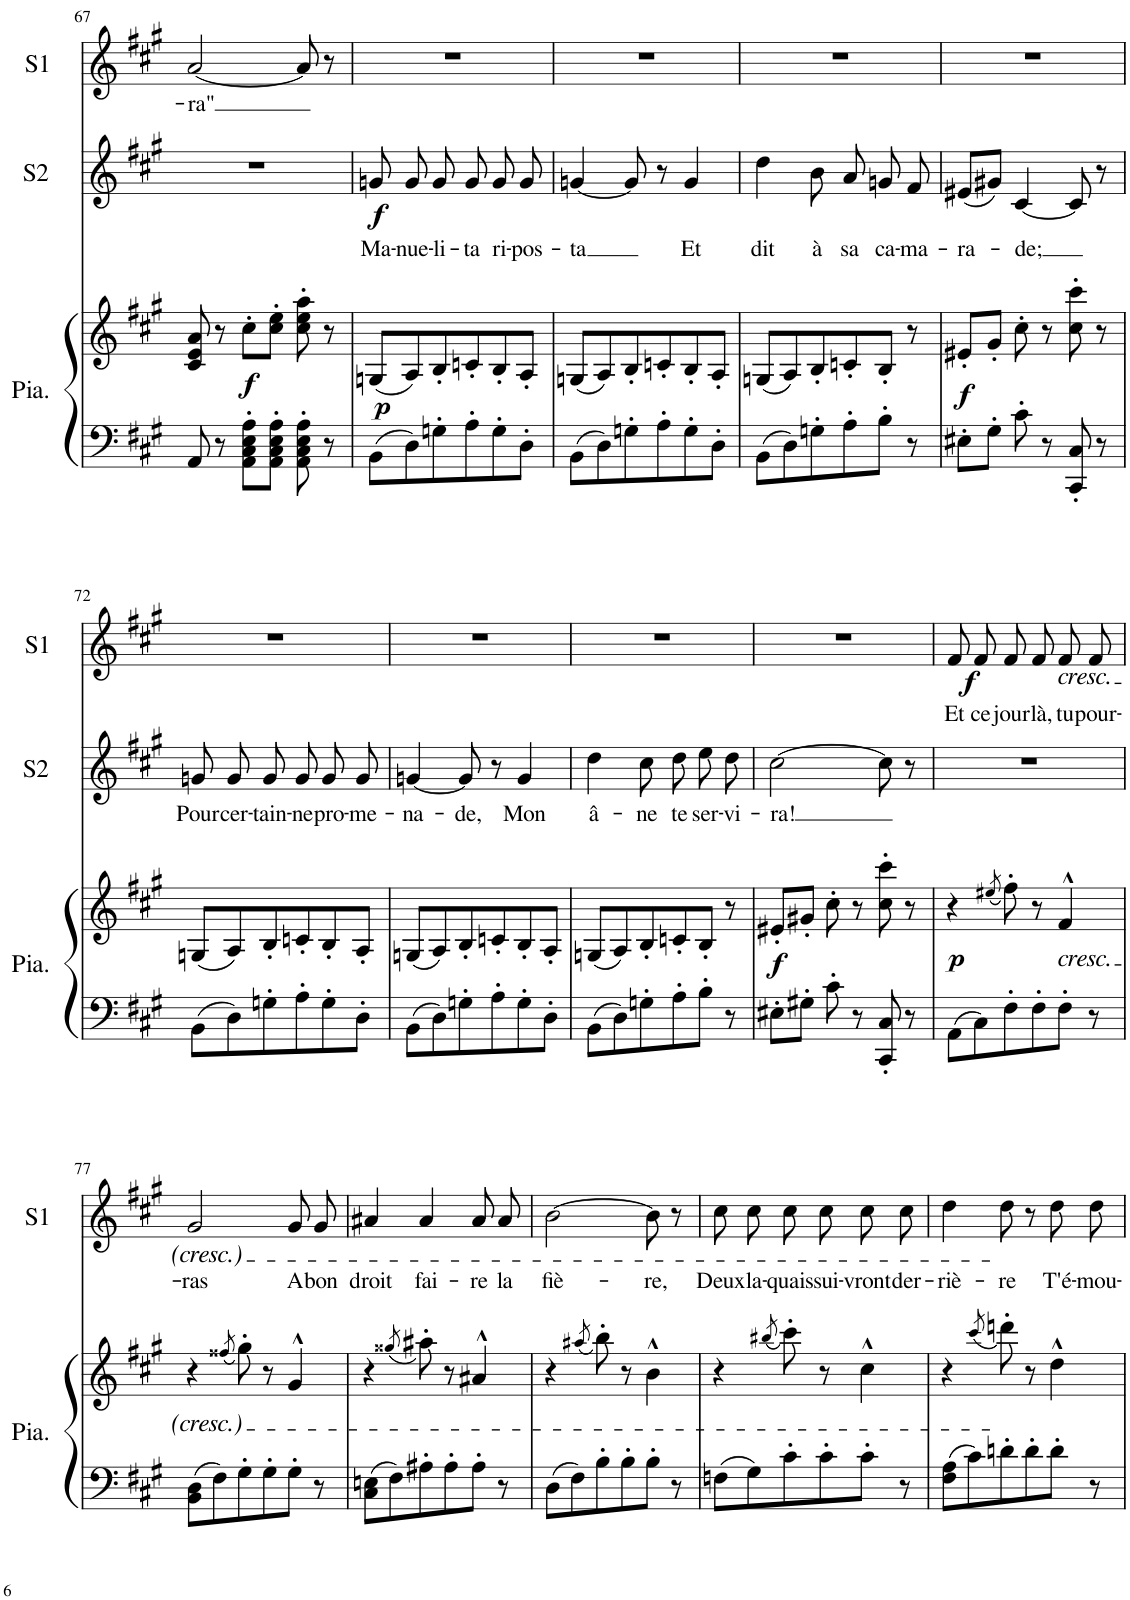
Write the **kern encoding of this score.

**kern	**kern	**dynam	**kern	**text	**dynam	**kern	**text	**dynam
*part3	*part3	*part3	*part2	*part2	*part2	*part1	*part1	*part1
*staff4	*staff3	*staff3/4	*staff2	*staff2	*staff2	*staff1	*staff1	*staff1
*I"Piano	*	*	*I"Soprano 2	*	*	*I"Soprano 1	*	*
*I'Pia.	*	*	*I'S2	*	*	*I'S1	*	*
!!LO:PB:g=z
*clefF4	*clefG2	*	*clefG2	*	*	*clefG2	*	*
*k[f#c#g#]	*k[f#c#g#]	*	*k[f#c#g#]	*	*	*k[f#c#g#]	*	*
*M3/4	*M3/4	*	*M3/4	*	*	*M3/4	*	*
=67	=67	=67	=67	=67	=67	=67	=67	=67
!	!	!	!	!	!	!	!LO:LY:b	!
8AA/	8c#/ 8e/ 8a/	.	2.r	.	.	[2a/	-ra"	.
8r	8r	.	.	.	.	.	.	.
!	!	!LO:DY:b	!	!	!	!	!	!
8AA\' 8C#\' 8E\' 8A\'L	8cc#'\L	f	.	.	.	.	.	.
8AA\' 8C#\' 8E\' 8A\'J	8cc#\' 8ee\'J	.	.	.	.	.	.	.
8AA\' 8C#\' 8E\' 8A\'	8cc#\' 8ee\' 8aa\'	.	.	.	.	8a/]	.	.
8r	8r	.	.	.	.	8r	.	.
=68	=68	=68	=68	=68	=68	=68	=68	=68
!	!	!LO:DY:b	!	!LO:LY:b	!LO:DY:b	!	!	!
8BB\L	(8Gn/L	p	8gn/	Ma-	f	2.r	.	.
!	!	!	!	!LO:LY:b	!	!	!	!
8D\	8A/)	.	8g/	-nue-	.	.	.	.
!	!	!	!	!LO:LY:b	!	!	!	!
8Gn'\	8B'/	.	8g/	-li-	.	.	.	.
!	!	!	!	!LO:LY:b	!	!	!	!
8A'\	8cn'/	.	8g/	-ta	.	.	.	.
!	!	!	!	!LO:LY:b	!	!	!	!
8G'\	8B'/	.	8g/	ri-	.	.	.	.
!	!	!	!	!LO:LY:b	!	!	!	!
8D'\J	8A'/J	.	8g/	-pos-	.	.	.	.
=69	=69	=69	=69	=69	=69	=69	=69	=69
!	!	!	!	!LO:LY:b	!	!	!	!
8BB\L	(8Gn/L	.	[4gn/	-ta	.	2.r	.	.
8D\	8A/)	.	.	.	.	.	.	.
8Gn'\	8B'/	.	8g/]	.	.	.	.	.
8A'\	8cn'/	.	8r	.	.	.	.	.
!	!	!	!	!LO:LY:b	!	!	!	!
8G'\	8B'/	.	4g/	Et	.	.	.	.
8D'\J	8A'/J	.	.	.	.	.	.	.
=70	=70	=70	=70	=70	=70	=70	=70	=70
!	!	!	!	!LO:LY:b	!	!	!	!
8BB\L	(8Gn/L	.	4dd\	dit	.	2.r	.	.
8D\	8A/)	.	.	.	.	.	.	.
!	!	!	!	!LO:LY:b	!	!	!	!
8Gn'\	8B'/	.	8b\	à	.	.	.	.
!	!	!	!	!LO:LY:b	!	!	!	!
8A'\	8cn'/	.	8a/	sa	.	.	.	.
!	!	!	!	!LO:LY:b	!	!	!	!
8B'\J	8B'/J	.	8gn/	ca-	.	.	.	.
!	!	!	!	!LO:LY:b	!	!	!	!
8r	8r	.	8f#/	-ma-	.	.	.	.
=71	=71	=71	=71	=71	=71	=71	=71	=71
!	!	!LO:DY:b	!	!LO:LY:b	!	!	!	!
8E#X'\L	8e#X'/L	f	(8e#X/L	-ra-	.	2.r	.	.
8G#'\J	8g#'/J	.	8g#X/J)	.	.	.	.	.
!	!	!	!	!LO:LY:b	!	!	!	!
8c#'\	8cc#'\	.	[4c#/	-de;	.	.	.	.
8r	8r	.	.	.	.	.	.	.
8CC#/' 8C#/'	8cc#\' 8ccc#\'	.	8c#/]	.	.	.	.	.
8r	8r	.	8r	.	.	.	.	.
!!LO:LB:g=z
=72	=72	=72	=72	=72	=72	=72	=72	=72
!	!	!	!	!LO:LY:b	!	!	!	!
8BB\L	(8Gn/L	.	8gn/	Pour	.	2.r	.	.
!	!	!	!	!LO:LY:b	!	!	!	!
8D\	8A/)	.	8g/	cer-	.	.	.	.
!	!	!	!	!LO:LY:b	!	!	!	!
8Gn'\	8B'/	.	8g/	-tain-	.	.	.	.
!	!	!	!	!LO:LY:b	!	!	!	!
8A'\	8cn'/	.	8g/	-ne	.	.	.	.
!	!	!	!	!LO:LY:b	!	!	!	!
8G'\	8B'/	.	8g/	pro-	.	.	.	.
!	!	!	!	!LO:LY:b	!	!	!	!
8D'\J	8A'/J	.	8g/	-me-	.	.	.	.
=73	=73	=73	=73	=73	=73	=73	=73	=73
!	!	!	!	!LO:LY:b	!	!	!	!
8BB\L	(8Gn/L	.	[4gn/	-na-	.	2.r	.	.
8D\	8A/)	.	.	.	.	.	.	.
!	!	!	!	!LO:LY:b	!	!	!	!
8Gn'\	8B'/	.	8g/]	-de,	.	.	.	.
8A'\	8cn'/	.	8r	.	.	.	.	.
!	!	!	!	!LO:LY:b	!	!	!	!
8G'\	8B'/	.	4g/	Mon	.	.	.	.
8D'\J	8A'/J	.	.	.	.	.	.	.
=74	=74	=74	=74	=74	=74	=74	=74	=74
!	!	!	!	!LO:LY:b	!	!	!	!
8BB\L	(8Gn/L	.	4dd\	â-	.	2.r	.	.
8D\	8A/)	.	.	.	.	.	.	.
!	!	!	!	!LO:LY:b	!	!	!	!
8Gn'\	8B'/	.	8cc#\	-ne	.	.	.	.
!	!	!	!	!LO:LY:b	!	!	!	!
8A'\	8cn'/	.	8dd\	te	.	.	.	.
!	!	!	!	!LO:LY:b	!	!	!	!
8B'\J	8B'/J	.	8ee\	ser-	.	.	.	.
!	!	!	!	!LO:LY:b	!	!	!	!
8r	8r	.	8dd\	-vi-	.	.	.	.
=75	=75	=75	=75	=75	=75	=75	=75	=75
!	!	!LO:DY:b	!	!LO:LY:b	!	!	!	!
8E#X'\L	8e#X'/L	f	[2cc#\	-ra!	.	2.r	.	.
8G#X'\J	8g#X'/J	.	.	.	.	.	.	.
8c#'\	8cc#'\	.	.	.	.	.	.	.
8r	8r	.	.	.	.	.	.	.
8CC#/' 8C#/'	8cc#\' 8ccc#\'	.	8cc#\]	.	.	.	.	.
8r	8r	.	8r	.	.	.	.	.
=76	=76	=76	=76	=76	=76	=76	=76	=76
!	!	!LO:DY:b	!	!	!	!	!LO:LY:b	!LO:DY:b
8AA\L	4r	p	2.r	.	.	8f#/L	Et	f
!	!	!	!	!	!	!	!LO:LY:b	!
8C#\	.	.	.	.	.	8f#/J	ce	.
.	(8qee#X/	.	.	.	.	.	.	.
!	!	!	!	!	!	!	!LO:LY:b	!
8F#'\	8ff#'\)	.	.	.	.	8f#/L	jour	.
!	!	!	!	!	!	!	!LO:LY:b	!
8F#'\	8r	.	.	.	.	8f#/J	là,	.
!	!	!	!	!	!	!LO:TX:b:i:t=cresc.	!	!
!	!LO:TX:b:i:t=cresc.	!	!	!	!	!	!	!
!	!	!	!	!	!	!	!LO:LY:b	!
8F#'\J	4f#^^/	.	.	.	.	8f#/L	tu	.
!	!	!	!	!	!	!	!LO:LY:b	!
8r	.	.	.	.	.	8f#/J	pour-	.
!!LO:LB:g=z
=77	=77	=77	=77	=77	=77	=77	=77	=77
!	!	!	!	!	!	!	!LO:LY:b	!
8BB\ 8D\L	4r	.	2.r	.	.	2g#/	-ras	.
8F#\	.	.	.	.	.	.	.	.
.	(8qff##X/	.	.	.	.	.	.	.
8G#'\	8gg#'\)	.	.	.	.	.	.	.
8G#'\	8r	.	.	.	.	.	.	.
!	!	!	!	!	!	!	!LO:LY:b	!
8G#'\J	4g#^^/	.	.	.	.	8g#/L	A	.
!	!	!	!	!	!	!	!LO:LY:b	!
8r	.	.	.	.	.	8g#/J	bon	.
=78	=78	=78	=78	=78	=78	=78	=78	=78
!	!	!	!	!	!	!	!LO:LY:b	!
8C#\ 8En\L	4r	.	2.r	.	.	4a#X/	droit	.
8F#\	.	.	.	.	.	.	.	.
.	(8qgg##X/	.	.	.	.	.	.	.
!	!	!	!	!	!	!	!LO:LY:b	!
8A#X'\	8aa#X'\)	.	.	.	.	4a#/	fai-	.
8A#'\	8r	.	.	.	.	.	.	.
!	!	!	!	!	!	!	!LO:LY:b	!
8A#'\J	4a#X^^/	.	.	.	.	8a#/L	-re	.
!	!	!	!	!	!	!	!LO:LY:b	!
8r	.	.	.	.	.	8a#/J	la	.
=79	=79	=79	=79	=79	=79	=79	=79	=79
!	!	!	!	!	!	!	!LO:LY:b	!
8D\L	4r	.	2.r	.	.	[2b\	fiè-	.
8F#\	.	.	.	.	.	.	.	.
.	(8qaa#X/	.	.	.	.	.	.	.
8B'\	8bb'\)	.	.	.	.	.	.	.
8B'\	8r	.	.	.	.	.	.	.
!	!	!	!	!	!	!	!LO:LY:b	!
8B'\J	4b^^\	.	.	.	.	8b\]	-re,	.
8r	.	.	.	.	.	8r	.	.
=80	=80	=80	=80	=80	=80	=80	=80	=80
!	!	!	!	!	!	!	!LO:LY:b	!
8Fn\L	4r	.	2.r	.	.	8cc#\L	Deux	.
!	!	!	!	!	!	!	!LO:LY:b	!
8G#\	.	.	.	.	.	8cc#\J	la-	.
.	(8qbb#X/	.	.	.	.	.	.	.
!	!	!	!	!	!	!	!LO:LY:b	!
8c#'\	8ccc#'\)	.	.	.	.	8cc#\L	-quais	.
!	!	!	!	!	!	!	!LO:LY:b	!
8c#'\	8r	.	.	.	.	8cc#\J	sui-	.
!	!	!	!	!	!	!	!LO:LY:b	!
8c#'\J	4cc#^^\	.	.	.	.	8cc#\L	-vront	.
!	!	!	!	!	!	!	!LO:LY:b	!
8r	.	.	.	.	.	8cc#\J	der-	.
=81	=81	=81	=81	=81	=81	=81	=81	=81
!	!	!	!	!	!	!	!LO:LY:b	!
8F#\ 8A\L	4r	.	2.r	.	.	4dd\	-riè-	.
8c#\	.	.	.	.	.	.	.	.
.	(8qccc#/	.	.	.	.	.	.	.
!	!	!	!	!	!	!	!LO:LY:b	!
8dn'\	8dddn'\)	.	.	.	.	8dd\	-re	.
8d'\	8r	.	.	.	.	8r	.	.
!	!	!	!	!	!	!	!LO:LY:b	!
8d'\J	4dd^^\	.	.	.	.	8dd\L	T'é-	.
!	!	!	!	!	!	!	!LO:LY:b	!
8r	.	.	.	.	.	8dd\J	-mou-	.
=	=	=	=	=	=	=	=	=
*-	*-	*-	*-	*-	*-	*-	*-	*-
